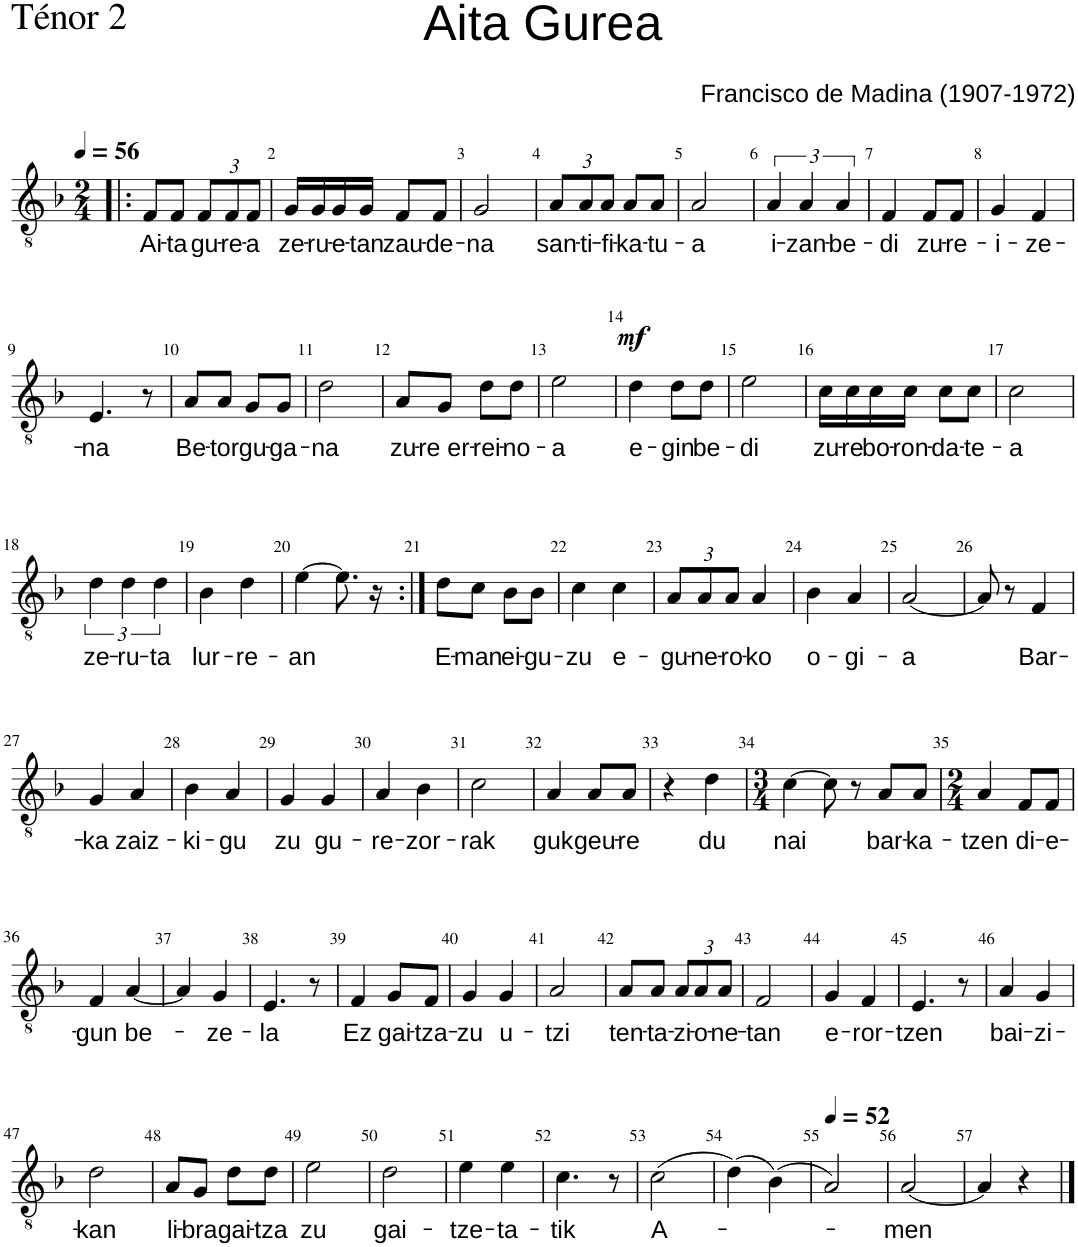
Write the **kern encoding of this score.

**kern	**text	**dynam
*part1	*part1	*part1
*staff1	*staff1	*staff1
*I"Ténor 2	*	*
*I'T2	*	*
*clefGv2	*	*
*k[b-]	*	*
*M2/4	*	*
*MM56	*	*
=1!|:	=1!|:	=1!|:
!	!LO:LY:b	!
8F/L	Ai-	.
!	!LO:LY:b	!
8F/J	-ta	.
*Xbrackettup	*	*
!	!LO:LY:b	!
12F/L	gu-	.
!	!LO:LY:b	!
12F/	-re-	.
!	!LO:LY:b	!
12F/J	-a	.
=2	=2	=2
!	!LO:LY:b	!
16G/LL	ze-	.
!	!LO:LY:b	!
16G/	-ru-	.
!	!LO:LY:b	!
16G/	-e-	.
!	!LO:LY:b	!
16G/JJ	-tan	.
!	!LO:LY:b	!
8F/L	zau-	.
!	!LO:LY:b	!
8F/J	-de-	.
=3	=3	=3
!	!LO:LY:b	!
2G/	-na	.
=4	=4	=4
!	!LO:LY:b	!
12A/L	san-	.
!	!LO:LY:b	!
12A/	-ti-	.
!	!LO:LY:b	!
12A/J	-fi-	.
!	!LO:LY:b	!
8A/L	-ka-	.
!	!LO:LY:b	!
8A/J	-tu-	.
=5	=5	=5
!	!LO:LY:b	!
2A/	-a	.
=6	=6	=6
*brackettup	*	*
!	!LO:LY:b	!
6A/	i-	.
!	!LO:LY:b	!
6A/	-zan-	.
!	!LO:LY:b	!
6A/	-be-	.
=7	=7	=7
!	!LO:LY:b	!
4F/	-di	.
!	!LO:LY:b	!
8F/L	zu-	.
!	!LO:LY:b	!
8F/J	-re-	.
=8	=8	=8
!	!LO:LY:b	!
4G/	-i-	.
!	!LO:LY:b	!
4F/	-ze-	.
!!LO:LB:g=z
=9	=9	=9
!	!LO:LY:b	!
4.E/	-na	.
8r	.	.
=10	=10	=10
!	!LO:LY:b	!
8A/L	Be-	.
!	!LO:LY:b	!
8A/J	-tor	.
!	!LO:LY:b	!
8G/L	gu-	.
!	!LO:LY:b	!
8G/J	-ga-	.
=11	=11	=11
!	!LO:LY:b	!
2d\	-na	.
=12	=12	=12
!	!LO:LY:b	!
8A/L	zu-	.
!	!LO:LY:b	!
8G/J	-re er-	.
!	!LO:LY:b	!
8d\L	-rei-	.
!	!LO:LY:b	!
8d\J	-no-	.
=13	=13	=13
!	!LO:LY:b	!
2e\	-a	.
=14	=14	=14
!	!LO:LY:b	!LO:DY:a
4d\	e-	mf
!	!LO:LY:b	!
8d\L	-gin	.
!	!LO:LY:b	!
8d\J	be-	.
=15	=15	=15
!	!LO:LY:b	!
2e\	-di	.
=16	=16	=16
!	!LO:LY:b	!
16c\LL	zu-	.
!	!LO:LY:b	!
16c\	-re	.
!	!LO:LY:b	!
16c\	bo-	.
!	!LO:LY:b	!
16c\JJ	-ron-	.
!	!LO:LY:b	!
8c\L	-da-	.
!	!LO:LY:b	!
8c\J	-te-	.
=17	=17	=17
!	!LO:LY:b	!
2c\	-a	.
!!LO:LB:g=z
=18	=18	=18
!	!LO:LY:b	!
6d\	ze-	.
!	!LO:LY:b	!
6d\	-ru-	.
!	!LO:LY:b	!
6d\	-ta	.
=19	=19	=19
!	!LO:LY:b	!
4B-\	lur-	.
!	!LO:LY:b	!
4d\	-re-	.
=20	=20	=20
!	!LO:LY:b	!
[4e\	-an	.
8.e\]	.	.
16r	.	.
=21:|!	=21:|!	=21:|!
!	!LO:LY:b	!
8d\L	E-	.
!	!LO:LY:b	!
8c\J	-man	.
!	!LO:LY:b	!
8B-\L	ei-	.
!	!LO:LY:b	!
8B-\J	-gu-	.
=22	=22	=22
!	!LO:LY:b	!
4c\	-zu	.
!	!LO:LY:b	!
4c\	e-	.
=23	=23	=23
*Xbrackettup	*	*
!	!LO:LY:b	!
12A/L	-gu-	.
!	!LO:LY:b	!
12A/	-ne-	.
!	!LO:LY:b	!
12A/J	-ro-	.
!	!LO:LY:b	!
4A/	-ko	.
=24	=24	=24
!	!LO:LY:b	!
4B-\	o-	.
!	!LO:LY:b	!
4A/	-gi-	.
=25	=25	=25
!	!LO:LY:b	!
[2A/	-a	.
=26	=26	=26
8A/]	.	.
8r	.	.
!	!LO:LY:b	!
4F/	Bar-	.
!!LO:LB:g=z
=27	=27	=27
!	!LO:LY:b	!
4G/	-ka	.
!	!LO:LY:b	!
4A/	zaiz-	.
=28	=28	=28
!	!LO:LY:b	!
4B-\	-ki-	.
!	!LO:LY:b	!
4A/	-gu	.
=29	=29	=29
!	!LO:LY:b	!
4G/	zu	.
!	!LO:LY:b	!
4G/	gu-	.
=30	=30	=30
!	!LO:LY:b	!
4A/	-re-	.
!	!LO:LY:b	!
4B-\	-zor-	.
=31	=31	=31
!	!LO:LY:b	!
2c\	-rak	.
=32	=32	=32
!	!LO:LY:b	!
4A/	guk	.
!	!LO:LY:b	!
8A/L	geu-	.
!	!LO:LY:b	!
8A/J	-re	.
=33	=33	=33
4r	.	.
!	!LO:LY:b	!
4d\	-du	.
=34	=34	=34
*M3/4	*	*
!	!LO:LY:b	!
[4c\	nai	.
8c\]	.	.
8r	.	.
!	!LO:LY:b	!
8A/L	bar-	.
!	!LO:LY:b	!
8A/J	-ka-	.
=35	=35	=35
*M2/4	*	*
!	!LO:LY:b	!
4A/	-tzen	.
!	!LO:LY:b	!
8F/L	di-	.
!	!LO:LY:b	!
8F/J	-e-	.
!!LO:LB:g=z
=36	=36	=36
!	!LO:LY:b	!
4F/	-gun	.
!	!LO:LY:b	!
[4A/	be-	.
=37	=37	=37
4A/]	.	.
!	!LO:LY:b	!
4G/	-ze-	.
=38	=38	=38
!	!LO:LY:b	!
4.E/	-la	.
8r	.	.
=39	=39	=39
!	!LO:LY:b	!
4F/	Ez	.
!	!LO:LY:b	!
8G/L	gai-	.
!	!LO:LY:b	!
8F/J	-tza-	.
=40	=40	=40
!	!LO:LY:b	!
4G/	-zu	.
!	!LO:LY:b	!
4G/	u-	.
=41	=41	=41
!	!LO:LY:b	!
2A/	-tzi	.
=42	=42	=42
!	!LO:LY:b	!
8A/L	ten-	.
!	!LO:LY:b	!
8A/J	-ta-	.
!	!LO:LY:b	!
12A/L	-zi-	.
!	!LO:LY:b	!
12A/	-o-	.
!	!LO:LY:b	!
12A/J	-ne-	.
=43	=43	=43
!	!LO:LY:b	!
2F/	-tan	.
=44	=44	=44
!	!LO:LY:b	!
4G/	e-	.
!	!LO:LY:b	!
4F/	-ror-	.
=45	=45	=45
!	!LO:LY:b	!
4.E/	-tzen	.
8r	.	.
=46	=46	=46
!	!LO:LY:b	!
4A/	bai-	.
!	!LO:LY:b	!
4G/	-zi-	.
!!LO:LB:g=z
=47	=47	=47
!	!LO:LY:b	!
2d\	-kan	.
=48	=48	=48
!	!LO:LY:b	!
8A/L	li-	.
!	!LO:LY:b	!
8G/J	-bra	.
!	!LO:LY:b	!
8d\L	gai-	.
!	!LO:LY:b	!
8d\J	-tza	.
=49	=49	=49
!	!LO:LY:b	!
2e\	zu	.
=50	=50	=50
!	!LO:LY:b	!
2d\	gai-	.
=51	=51	=51
!	!LO:LY:b	!
4e\	-tze-	.
!	!LO:LY:b	!
4e\	-ta-	.
=52	=52	=52
!	!LO:LY:b	!
4.c\	-tik	.
8r	.	.
=53	=53	=53
!	!LO:LY:b	!
(2c\	A-	.
=54	=54	=54
(4d\)	.	.
(4B-\)	.	.
=55	=55	=55
*MM52	*	*
2A/)	.	.
=56	=56	=56
!	!LO:LY:b	!
[2A/	-men	.
=57	=57	=57
4A/]	.	.
4r	.	.
==	==	==
*-	*-	*-
